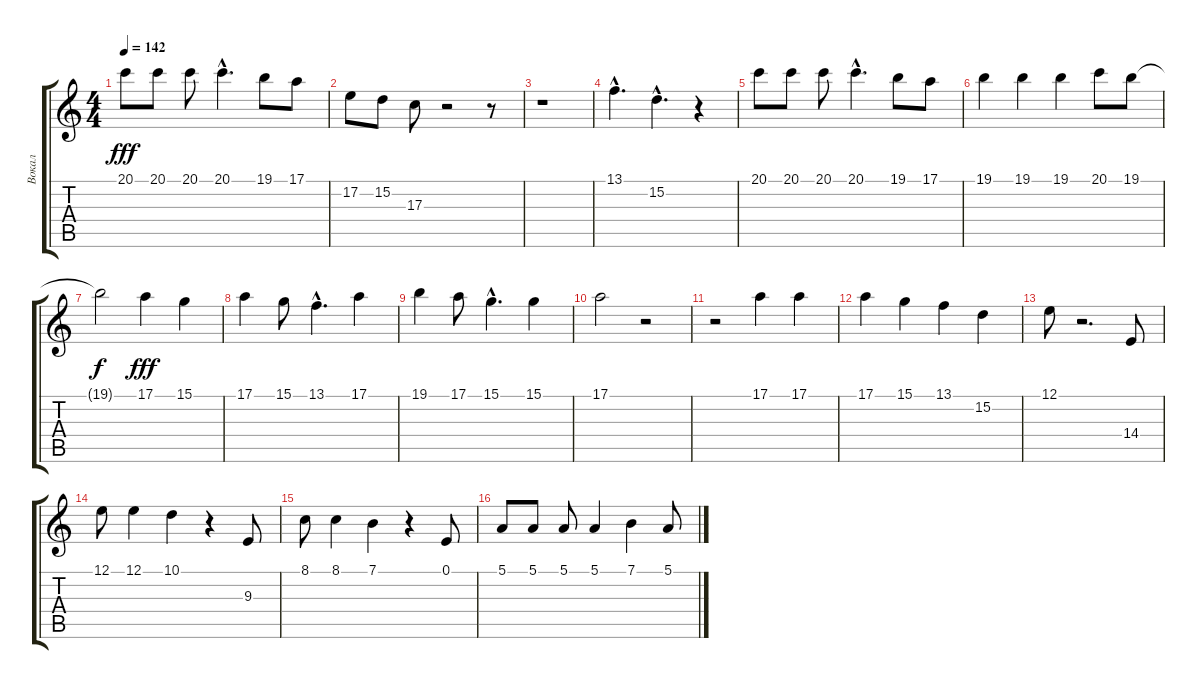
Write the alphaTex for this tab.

\track ("Вокал" "Вокал") {instrument viola}
\staff {score tabs}
\tuning (E4 B3 G3 D3 A2 E2) {hide}
\ts (4 4)
\tempo 142
\clef g2
\ks c
20.1.8{dy fff} 20.1.8 20.1.8 20.1{hac}.4{d} 19.1.8 17.1.8 |
17.2.8 15.2.8 17.3.8 r.2 r.8 |
r.1 |
13.1{hac}.4{d} 15.2{hac}.4{d} r.4 |
20.1.8 20.1.8 20.1.8 20.1{hac}.4{d} 19.1.8 17.1.8 |
19.1.4 19.1.4 19.1.4 20.1.8 19.1.8 |
19.1{t}.2{dy f} 17.1.4{dy fff} 15.1.4 |
17.1.4 15.1.8 13.1{hac}.4{d} 17.1.4 |
19.1.4 17.1.8 15.1{hac}.4{d} 15.1.4 |
17.1.2 r.2 |
r.2 17.1.4 17.1.4 |
17.1.4 15.1.4 13.1.4 15.2.4 |
12.1.8 r.2{d} 14.4.8 |
12.1.8 12.1.4 10.1.4 r.4 9.3.8 |
8.1.8 8.1.4 7.1.4 r.4 0.1.8 |
5.1.8 5.1.8 5.1.8 5.1.4 7.1.4 5.1.8
